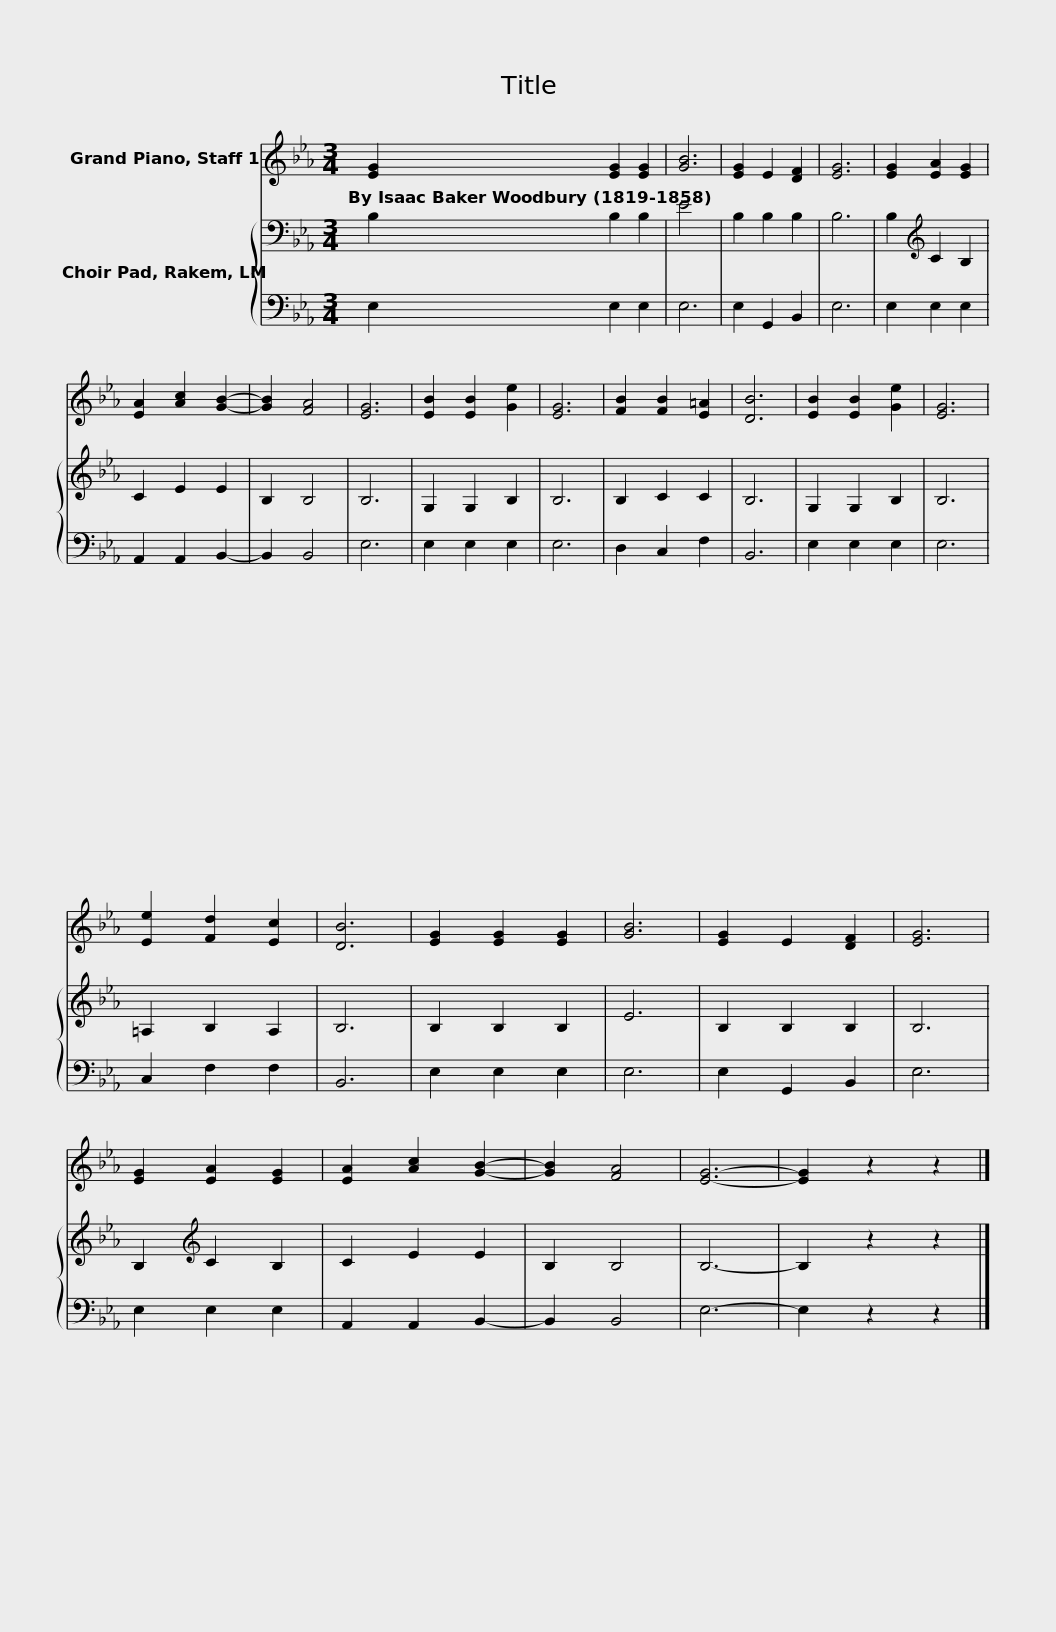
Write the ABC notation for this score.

X:1
%%score 1 { 2 | 3 }
L:1/8
M:3/4
I:linebreak $
K:Eb
V:1 treble
V:2 bass
V:3 bass
V:1
 [EG]2 [EG]2 [EG]2 | [GB]6 | [EG]2 E2 [DF]2 | [EG]6 | [EG]2 [EA]2 [EG]2 | %5
 [EA]2 [Ac]2 [GB]2- |$ [GB]2 [FA]4 | [EG]6 | [EB]2 [EB]2 [Ge]2 | [EG]6 | %10
 [FB]2 [FB]2 [E=A]2 | [DB]6 | [EB]2 [EB]2 [Ge]2 | [EG]6 | [Ee]2 [Fd]2 [Ec]2 | %15
 [DB]6 | [EG]2 [EG]2 [EG]2 | [GB]6 | [EG]2 E2 [DF]2 | [EG]6 |$ %20
 [EG]2 [EA]2 [EG]2 | [EA]2 [Ac]2 [GB]2- | [GB]2 [FA]4 | [EG]6- | [EG]2 z2 z2 |] %25
V:2
 B,2 B,2 B,2 | E6 | B,2 B,2 B,2 | B,6 | B,2[K:treble] C2 B,2 | %5
 C2 E2 E2 |$ B,2 B,4 | B,6 | G,2 G,2 B,2 | B,6 | %10
 B,2 C2 C2 | B,6 | G,2 G,2 B,2 | B,6 | =A,2 B,2 A,2 | %15
 B,6 | B,2 B,2 B,2 | E6 | B,2 B,2 B,2 | B,6 |$ %20
 B,2[K:treble] C2 B,2 | C2 E2 E2 | B,2 B,4 | B,6- | B,2 z2 z2 |] %25
V:3
 E,2 E,2 E,2 | E,6 | E,2 G,,2 B,,2 | E,6 | E,2 E,2 E,2 | %5
 A,,2 A,,2 B,,2- |$ B,,2 B,,4 | E,6 | E,2 E,2 E,2 | E,6 | %10
 D,2 C,2 F,2 | B,,6 | E,2 E,2 E,2 | E,6 | C,2 F,2 F,2 | %15
 B,,6 | E,2 E,2 E,2 | E,6 | E,2 G,,2 B,,2 | E,6 |$ %20
 E,2 E,2 E,2 | A,,2 A,,2 B,,2- | B,,2 B,,4 | E,6- | E,2 z2 z2 |] %25
